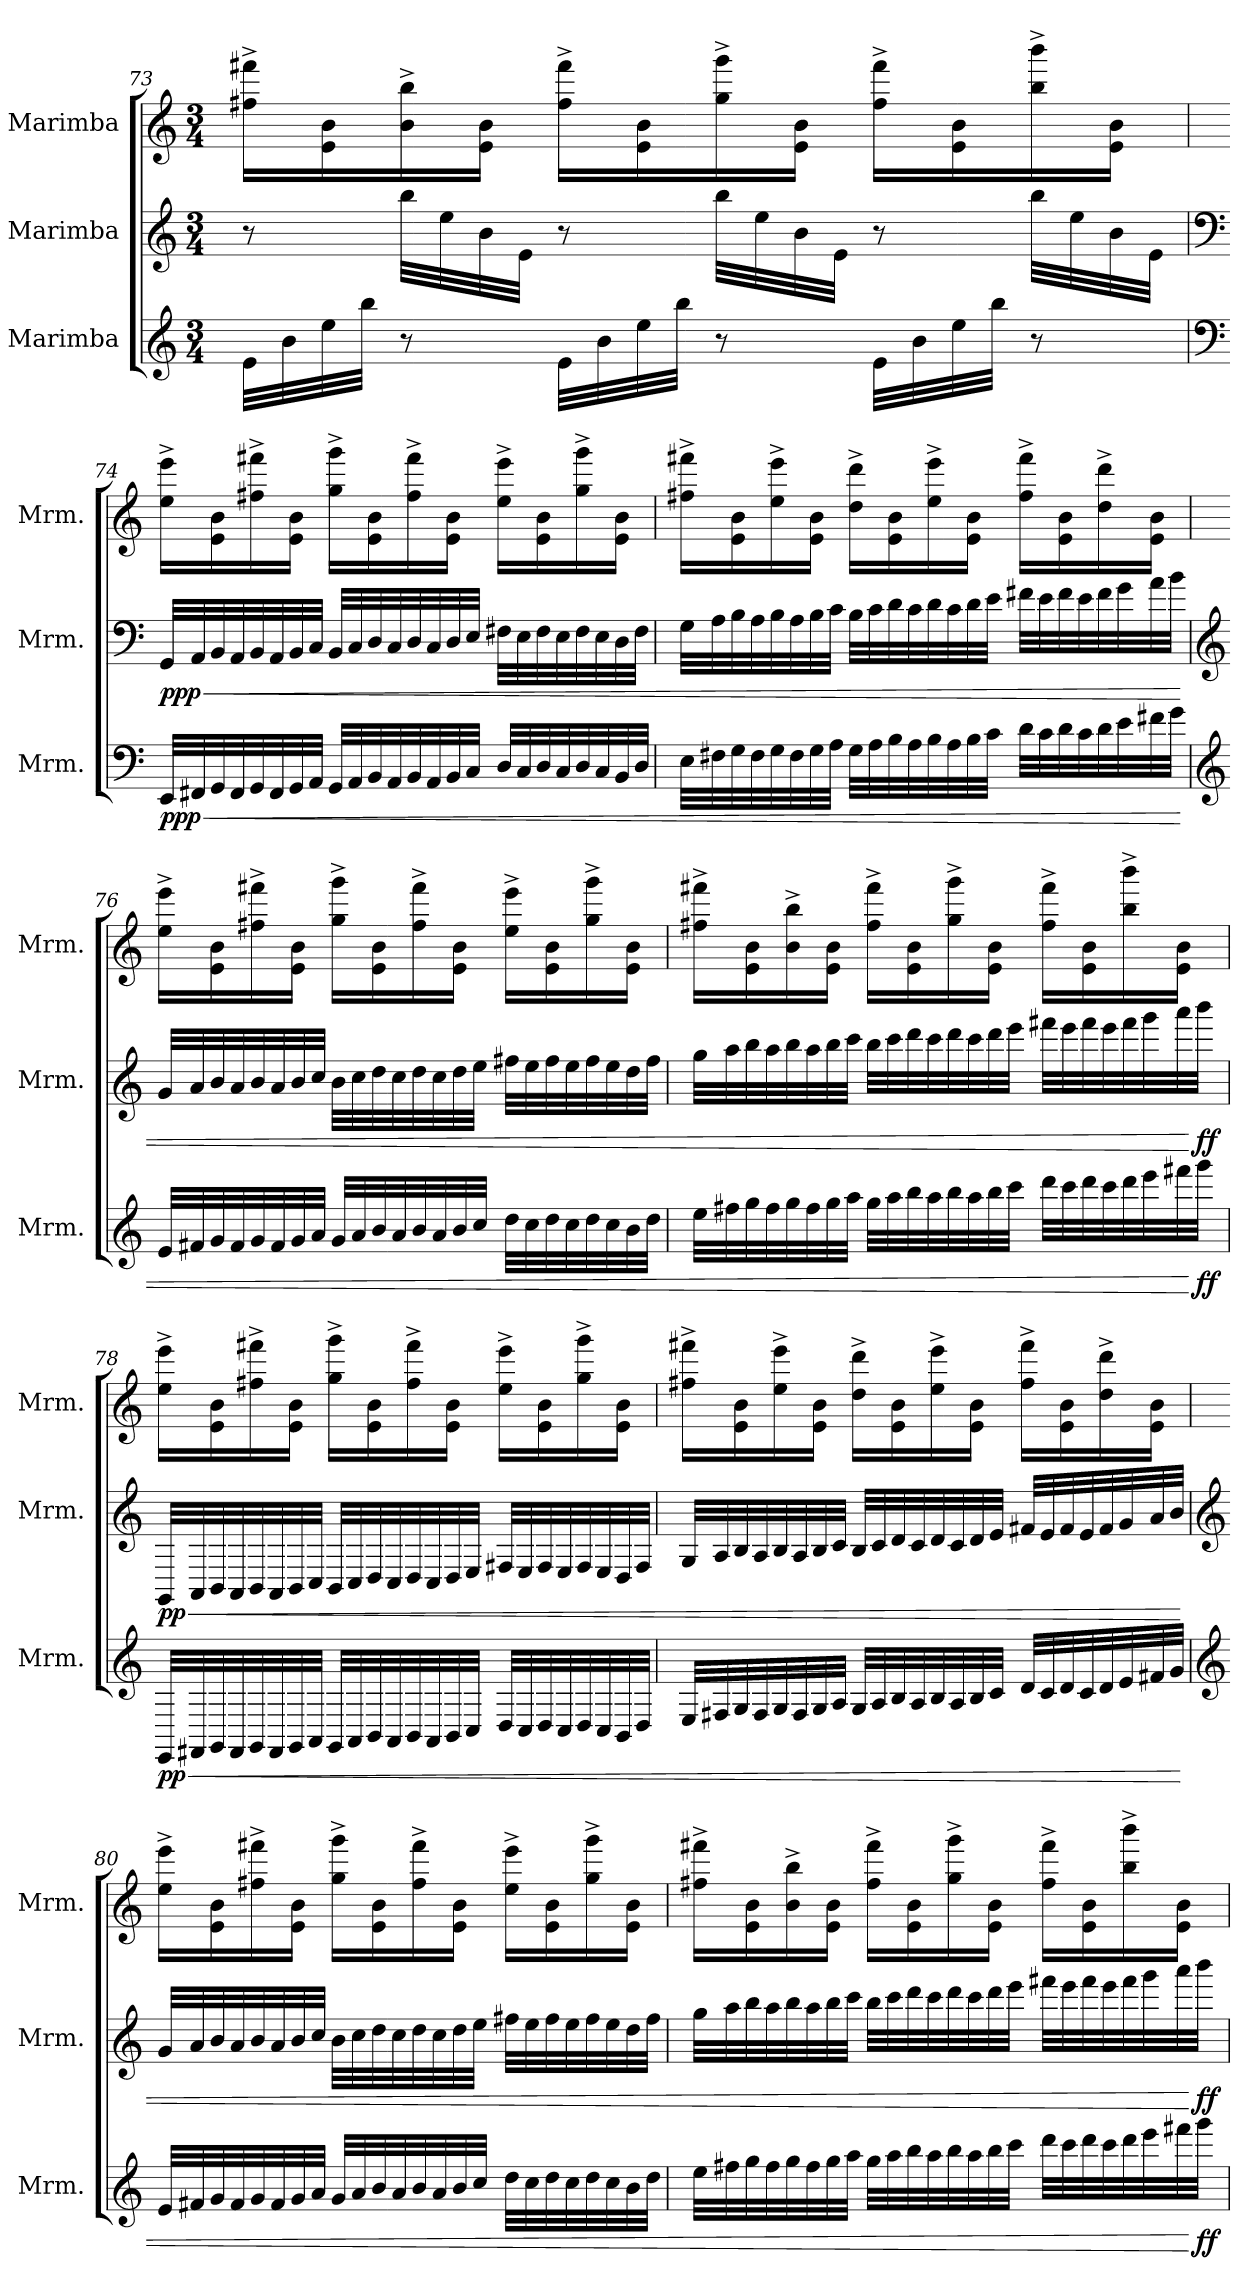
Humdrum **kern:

**kern	**dynam	**kern	**dynam	**kern
*part3	*part3	*part2	*part2	*part1
*staff3	*staff3	*staff2	*staff2	*staff1
*I"Marimba	*	*I"Marimba	*	*I"Marimba
*I'Mrm.	*	*I'Mrm.	*	*I'Mrm.
!!LO:LB:g=z
*clefG2	*	*clefG2	*	*clefG2
*k[]	*	*k[]	*	*k[]
*M3/4	*	*M3/4	*	*M3/4
=73	=73	=73	=73	=73
32e\LLL	.	8r	.	16ff#X\^ 16fff#X\^LL
32b\	.	.	.	.
32ee\	.	.	.	16e\ 16b\
32bb\JJJ	.	.	.	.
8r	.	32bb\LLL	.	16b\^ 16bb\^
.	.	32ee\	.	.
.	.	32b\	.	16e\ 16b\JJ
.	.	32e\JJJ	.	.
32e\LLL	.	8r	.	16ff#\^ 16fff#\^LL
32b\	.	.	.	.
32ee\	.	.	.	16e\ 16b\
32bb\JJJ	.	.	.	.
8r	.	32bb\LLL	.	16gg\^ 16ggg\^
.	.	32ee\	.	.
.	.	32b\	.	16e\ 16b\JJ
.	.	32e\JJJ	.	.
32e\LLL	.	8r	.	16ff#\^ 16fff#\^LL
32b\	.	.	.	.
32ee\	.	.	.	16e\ 16b\
32bb\JJJ	.	.	.	.
8r	.	32bb\LLL	.	16bb\^ 16bbb\^
.	.	32ee\	.	.
.	.	32b\	.	16e\ 16b\JJ
.	.	32e\JJJ	.	.
!!LO:PB:g=z
=74	=74	=74	=74	=74
*clefF4	*	*clefF4	*	*
!	!LO:HP:b	!	!LO:HP:b	!
!	!LO:DY:n=1:b	!	!LO:DY:n=1:b	!
32EE/LLL	< ppp	32GG/LLL	< ppp	16ee\^ 16eee\^LL
32FF#X/	.	32AA/	.	.
32GG/	.	32BB/	.	16e\ 16b\
32FF#/	.	32AA/	.	.
32GG/	.	32BB/	.	16ff#X\^ 16fff#X\^
32FF#/	.	32AA/	.	.
32GG/	.	32BB/	.	16e\ 16b\JJ
32AA/JJJ	.	32C/JJJ	.	.
32GG/LLL	.	32BB/LLL	.	16gg\^ 16ggg\^LL
32AA/	.	32C/	.	.
32BB/	.	32D/	.	16e\ 16b\
32AA/	.	32C/	.	.
32BB/	.	32D/	.	16ff#\^ 16fff#\^
32AA/	.	32C/	.	.
32BB/	.	32D/	.	16e\ 16b\JJ
32C/JJJ	.	32E/JJJ	.	.
32D/LLL	.	32F#X\LLL	.	16ee\^ 16eee\^LL
32C/	.	32E\	.	.
32D/	.	32F#\	.	16e\ 16b\
32C/	.	32E\	.	.
32D/	.	32F#\	.	16gg\^ 16ggg\^
32C/	.	32E\	.	.
32BB/	.	32D\	.	16e\ 16b\JJ
32D/JJJ	.	32F#\JJJ	.	.
!!LO:LB:g=z
=75	=75	=75	=75	=75
32E\LLL	.	32G\LLL	.	16ff#X\^ 16fff#X\^LL
32F#X\	.	32A\	.	.
32G\	.	32B\	.	16e\ 16b\
32F#\	.	32A\	.	.
32G\	.	32B\	.	16ee\^ 16eee\^
32F#\	.	32A\	.	.
32G\	.	32B\	.	16e\ 16b\JJ
32A\JJJ	.	32c\JJJ	.	.
32G\LLL	.	32B\LLL	.	16dd\^ 16ddd\^LL
32A\	.	32c\	.	.
32B\	.	32d\	.	16e\ 16b\
32A\	.	32c\	.	.
32B\	.	32d\	.	16ee\^ 16eee\^
32A\	.	32c\	.	.
32B\	.	32d\	.	16e\ 16b\JJ
32c\JJJ	.	32e\JJJ	.	.
32d\LLL	.	32f#X\LLL	.	16ff#\^ 16fff#\^LL
32c\	.	32e\	.	.
32d\	.	32f#\	.	16e\ 16b\
32c\	.	32e\	.	.
32d\	.	32f#\	.	16dd\^ 16ddd\^
32e\	.	32g\	.	.
32f#X\	.	32a\	.	16e\ 16b\JJ
32g\JJJ	.	32b\JJJ	.	.
!!LO:PB:g=z
=76	=76	=76	=76	=76
*clefG2	*	*clefG2	*	*
32e/LLL	.	32g/LLL	.	16ee\^ 16eee\^LL
32f#X/	.	32a/	.	.
32g/	.	32b/	.	16e\ 16b\
32f#/	.	32a/	.	.
32g/	.	32b/	.	16ff#X\^ 16fff#X\^
32f#/	.	32a/	.	.
32g/	.	32b/	.	16e\ 16b\JJ
32a/JJJ	.	32cc/JJJ	.	.
32g/LLL	.	32b\LLL	.	16gg\^ 16ggg\^LL
32a/	.	32cc\	.	.
32b/	.	32dd\	.	16e\ 16b\
32a/	.	32cc\	.	.
32b/	.	32dd\	.	16ff#\^ 16fff#\^
32a/	.	32cc\	.	.
32b/	.	32dd\	.	16e\ 16b\JJ
32cc/JJJ	.	32ee\JJJ	.	.
32dd\LLL	.	32ff#X\LLL	.	16ee\^ 16eee\^LL
32cc\	.	32ee\	.	.
32dd\	.	32ff#\	.	16e\ 16b\
32cc\	.	32ee\	.	.
32dd\	.	32ff#\	.	16gg\^ 16ggg\^
32cc\	.	32ee\	.	.
32b\	.	32dd\	.	16e\ 16b\JJ
32dd\JJJ	.	32ff#\JJJ	.	.
!!LO:LB:g=z
=77	=77	=77	=77	=77
32ee\LLL	.	32gg\LLL	.	16ff#X\^ 16fff#X\^LL
32ff#X\	.	32aa\	.	.
32gg\	.	32bb\	.	16e\ 16b\
32ff#\	.	32aa\	.	.
32gg\	.	32bb\	.	16b\^ 16bb\^
32ff#\	.	32aa\	.	.
32gg\	.	32bb\	.	16e\ 16b\JJ
32aa\JJJ	.	32ccc\JJJ	.	.
32gg\LLL	.	32bb\LLL	.	16ff#\^ 16fff#\^LL
32aa\	.	32ccc\	.	.
32bb\	.	32ddd\	.	16e\ 16b\
32aa\	.	32ccc\	.	.
32bb\	.	32ddd\	.	16gg\^ 16ggg\^
32aa\	.	32ccc\	.	.
32bb\	.	32ddd\	.	16e\ 16b\JJ
32ccc\JJJ	.	32eee\JJJ	.	.
32ddd\LLL	.	32fff#X\LLL	.	16ff#\^ 16fff#\^LL
32ccc\	.	32eee\	.	.
32ddd\	.	32fff#\	.	16e\ 16b\
32ccc\	.	32eee\	.	.
32ddd\	.	32fff#\	.	16bb\^ 16bbb\^
32eee\	.	32ggg\	.	.
32fff#X\	.	32aaa\	.	16e\ 16b\JJ
!	!LO:DY:n=1:b	!	!	!
!	!LO:DY:n=2:b	!	!LO:DY:n=1:b	!
!	!	!	!LO:DY:n=2:b	!
32ggg\JJJ	[ f f	32bbb\JJJ	[ f f	.
!!LO:PB:g=z
=78	=78	=78	=78	=78
!	!LO:HP:b	!	!LO:HP:b	!
!	!LO:DY:n=1:b	!	!LO:DY:n=1:b	!
32EE/LLL	< pp	32GG/LLL	< pp	16ee\^ 16eee\^LL
32FF#X/	.	32AA/	.	.
32GG/	.	32BB/	.	16e\ 16b\
32FF#/	.	32AA/	.	.
32GG/	.	32BB/	.	16ff#X\^ 16fff#X\^
32FF#/	.	32AA/	.	.
32GG/	.	32BB/	.	16e\ 16b\JJ
32AA/JJJ	.	32C/JJJ	.	.
32GG/LLL	.	32BB/LLL	.	16gg\^ 16ggg\^LL
32AA/	.	32C/	.	.
32BB/	.	32D/	.	16e\ 16b\
32AA/	.	32C/	.	.
32BB/	.	32D/	.	16ff#\^ 16fff#\^
32AA/	.	32C/	.	.
32BB/	.	32D/	.	16e\ 16b\JJ
32C/JJJ	.	32E/JJJ	.	.
32D/LLL	.	32F#X/LLL	.	16ee\^ 16eee\^LL
32C/	.	32E/	.	.
32D/	.	32F#/	.	16e\ 16b\
32C/	.	32E/	.	.
32D/	.	32F#/	.	16gg\^ 16ggg\^
32C/	.	32E/	.	.
32BB/	.	32D/	.	16e\ 16b\JJ
32D/JJJ	.	32F#/JJJ	.	.
!!LO:LB:g=z
=79	=79	=79	=79	=79
32E/LLL	.	32G/LLL	.	16ff#X\^ 16fff#X\^LL
32F#X/	.	32A/	.	.
32G/	.	32B/	.	16e\ 16b\
32F#/	.	32A/	.	.
32G/	.	32B/	.	16ee\^ 16eee\^
32F#/	.	32A/	.	.
32G/	.	32B/	.	16e\ 16b\JJ
32A/JJJ	.	32c/JJJ	.	.
32G/LLL	.	32B/LLL	.	16dd\^ 16ddd\^LL
32A/	.	32c/	.	.
32B/	.	32d/	.	16e\ 16b\
32A/	.	32c/	.	.
32B/	.	32d/	.	16ee\^ 16eee\^
32A/	.	32c/	.	.
32B/	.	32d/	.	16e\ 16b\JJ
32c/JJJ	.	32e/JJJ	.	.
32d/LLL	.	32f#X/LLL	.	16ff#\^ 16fff#\^LL
32c/	.	32e/	.	.
32d/	.	32f#/	.	16e\ 16b\
32c/	.	32e/	.	.
32d/	.	32f#/	.	16dd\^ 16ddd\^
32e/	.	32g/	.	.
32f#X/	.	32a/	.	16e\ 16b\JJ
32g/JJJ	.	32b/JJJ	.	.
!!LO:PB:g=z
=80	=80	=80	=80	=80
*clefG2	*	*clefG2	*	*
32e/LLL	.	32g/LLL	.	16ee\^ 16eee\^LL
32f#X/	.	32a/	.	.
32g/	.	32b/	.	16e\ 16b\
32f#/	.	32a/	.	.
32g/	.	32b/	.	16ff#X\^ 16fff#X\^
32f#/	.	32a/	.	.
32g/	.	32b/	.	16e\ 16b\JJ
32a/JJJ	.	32cc/JJJ	.	.
32g/LLL	.	32b\LLL	.	16gg\^ 16ggg\^LL
32a/	.	32cc\	.	.
32b/	.	32dd\	.	16e\ 16b\
32a/	.	32cc\	.	.
32b/	.	32dd\	.	16ff#\^ 16fff#\^
32a/	.	32cc\	.	.
32b/	.	32dd\	.	16e\ 16b\JJ
32cc/JJJ	.	32ee\JJJ	.	.
32dd\LLL	.	32ff#X\LLL	.	16ee\^ 16eee\^LL
32cc\	.	32ee\	.	.
32dd\	.	32ff#\	.	16e\ 16b\
32cc\	.	32ee\	.	.
32dd\	.	32ff#\	.	16gg\^ 16ggg\^
32cc\	.	32ee\	.	.
32b\	.	32dd\	.	16e\ 16b\JJ
32dd\JJJ	.	32ff#\JJJ	.	.
!!LO:LB:g=z
=81	=81	=81	=81	=81
32ee\LLL	.	32gg\LLL	.	16ff#X\^ 16fff#X\^LL
32ff#X\	.	32aa\	.	.
32gg\	.	32bb\	.	16e\ 16b\
32ff#\	.	32aa\	.	.
32gg\	.	32bb\	.	16b\^ 16bb\^
32ff#\	.	32aa\	.	.
32gg\	.	32bb\	.	16e\ 16b\JJ
32aa\JJJ	.	32ccc\JJJ	.	.
32gg\LLL	.	32bb\LLL	.	16ff#\^ 16fff#\^LL
32aa\	.	32ccc\	.	.
32bb\	.	32ddd\	.	16e\ 16b\
32aa\	.	32ccc\	.	.
32bb\	.	32ddd\	.	16gg\^ 16ggg\^
32aa\	.	32ccc\	.	.
32bb\	.	32ddd\	.	16e\ 16b\JJ
32ccc\JJJ	.	32eee\JJJ	.	.
32ddd\LLL	.	32fff#X\LLL	.	16ff#\^ 16fff#\^LL
32ccc\	.	32eee\	.	.
32ddd\	.	32fff#\	.	16e\ 16b\
32ccc\	.	32eee\	.	.
32ddd\	.	32fff#\	.	16bb\^ 16bbb\^
32eee\	.	32ggg\	.	.
32fff#X\	.	32aaa\	.	16e\ 16b\JJ
!	!LO:DY:n=1:b	!	!LO:DY:n=1:b	!
32ggg\JJJ	[ ff	32bbb\JJJ	[ ff	.
=	=	=	=	=
*-	*-	*-	*-	*-
